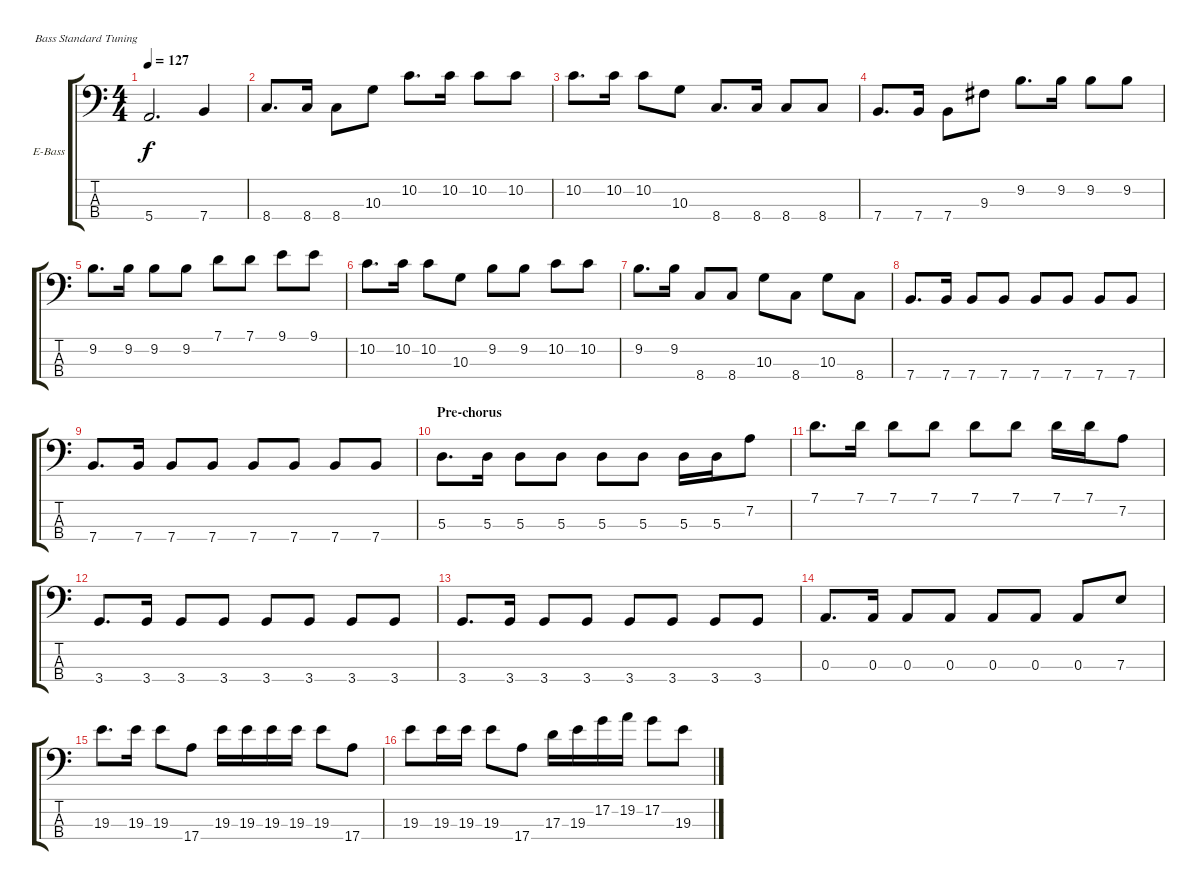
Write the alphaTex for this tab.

\bracketExtendMode groupsimilarinstruments
\firstSystemTrackNameOrientation horizontal
\otherSystemsTrackNameOrientation horizontal
\track ("Bass Guitar" "E-Bass") {instrument electricbassfinger}
\staff {score tabs}
\tuning (G2 D2 A1 E1)
\ts (4 4)
\tempo 127
\clef f4
\ks c
5.4.2{d dy f} 7.4.4 |
8.4.8{d} 8.4.16 8.4.8 10.3.8 10.2.8{d} 10.2.16 10.2.8 10.2.8 |
10.2.8{d} 10.2.16 10.2.8 10.3.8 8.4.8{d} 8.4.16 8.4.8 8.4.8 |
7.4.8{d} 7.4.16 7.4.8 9.3.8 9.2.8{d} 9.2.16 9.2.8 9.2.8 |
9.2.8{d} 9.2.16 9.2.8 9.2.8 7.1.8 7.1.8 9.1.8 9.1.8 |
10.2.8{d} 10.2.16 10.2.8 10.3.8 9.2.8 9.2.8 10.2.8 10.2.8 |
9.2.8{d} 9.2.16 8.4.8 8.4.8 10.3.8 8.4.8 10.3.8 8.4.8 |
7.4.8{d} 7.4.16 7.4.8 7.4.8 7.4.8 7.4.8 7.4.8 7.4.8 |
7.4.8{d} 7.4.16 7.4.8 7.4.8 7.4.8 7.4.8 7.4.8 7.4.8 |
\section ("" "Pre-chorus")
5.3.8{d} 5.3.16 5.3.8 5.3.8 5.3.8 5.3.8 5.3.16 5.3.16 7.2.8 |
7.1.8{d} 7.1.16 7.1.8 7.1.8 7.1.8 7.1.8 7.1.16 7.1.16 7.2.8 |
3.4.8{d} 3.4.16 3.4.8 3.4.8 3.4.8 3.4.8 3.4.8 3.4.8 |
3.4.8{d} 3.4.16 3.4.8 3.4.8 3.4.8 3.4.8 3.4.8 3.4.8 |
0.3.8{d} 0.3.16 0.3.8 0.3.8 0.3.8 0.3.8 0.3.8 7.3.8 |
19.3.8{d} 19.3.16 19.3.8 17.4.8 19.3.16 19.3.16 19.3.16 19.3.16 19.3.8 17.4.8 |
19.3.8 19.3.16 19.3.16 19.3.8 17.4.8 17.3.16 19.3.16 17.2.16 19.2.16 17.2.8 19.3.8
